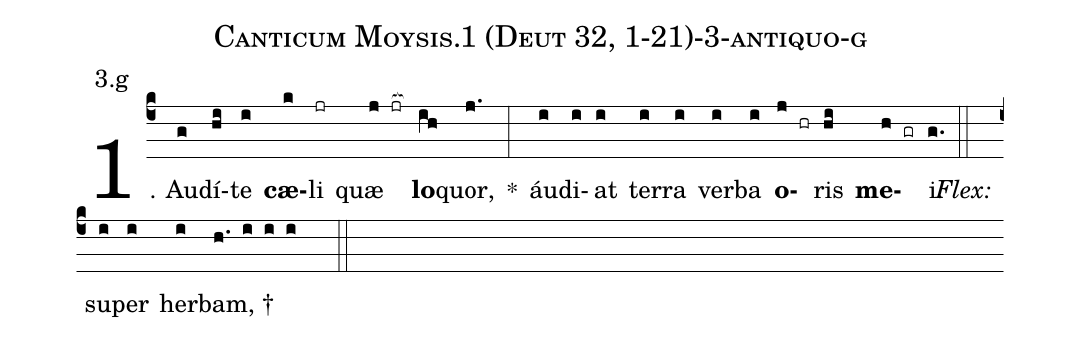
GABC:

name: Canticum Moysis.1 (Deut 32, 1-21)-3-antiquo-g;
annotation: 3.g;
%%
(c4)1. Au(g)dí(hi)te(i) <b>cæ</b>(k)li(jr) quæ(j jr[ocb:1{]) <b>lo</b>(ih[ocb:0}])quor,(j.) *(:) áu(i)di(i)at(i) ter(i)ra(i) ver(i)ba(i) <b>o</b>(j hr)ris(hi) <b>me</b>(h gr)i.(g.) (::)
<i>Flex:</i>()  su(i)per(i) her(i)bam, †(h. i i i  ::)
